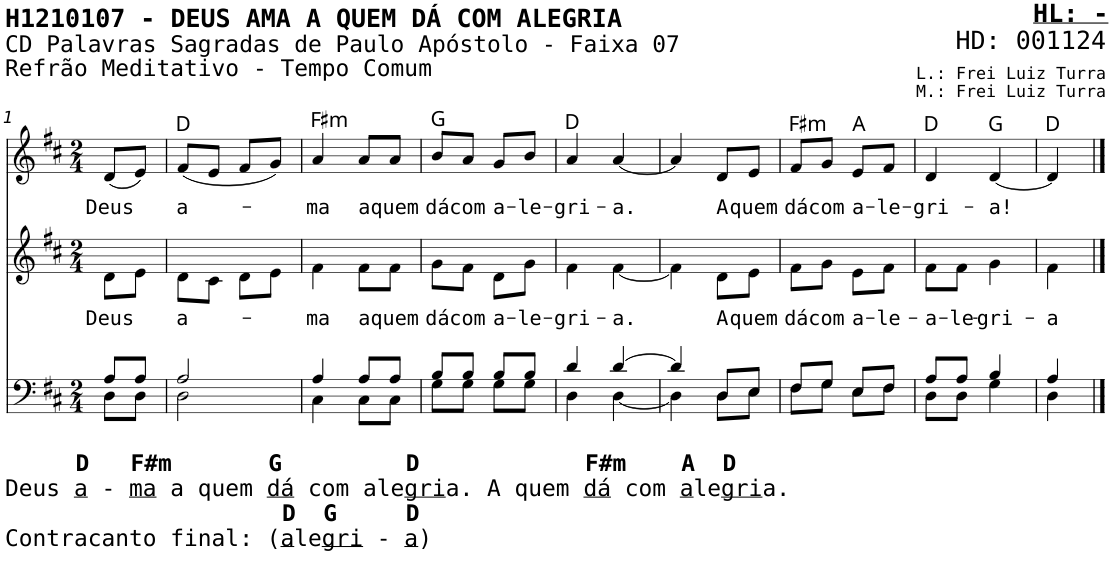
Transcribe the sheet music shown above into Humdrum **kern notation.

**kern	**kern	**text	**kern	**text	**harte
*part3	*part2	*part2	*part1	*part1	*part1
*staff3	*staff2	*staff2	*staff1	*staff1	*
*I"Homens	*I"Contralto	*	*I"Soprano	*	*
*	*	*	*I'S	*	*
*stria5	*stria5	*	*stria5	*	*
*clefF4	*clefG2	*	*clefG2	*	*
*k[f#c#]	*k[f#c#]	*	*k[f#c#]	*	*
*M2/4	*M2/4	*	*M2/4	*	*
=1	=1	=1	=1	=1	=1
*^	*^	*	*	*	*
*	*^	*	*	*	*	*	*
!LO:TX:b:B:t=D   F#m       G         D            F#m    A  D	!	!	!	!	!	!	!	!
!LO:TX:b:t=Deus	!	!	!	!	!	!	!	!
!LO:TX:b:t=a	!	!	!	!	!	!	!	!
!LO:TX:b:t=-	!	!	!	!	!	!	!	!
!LO:TX:b:t=ma	!	!	!	!	!	!	!	!
!LO:TX:b:t=a quem	!	!	!	!	!	!	!	!
!LO:TX:b:t=dá	!	!	!	!	!	!	!	!
!LO:TX:b:t=com ale	!	!	!	!	!	!	!	!
!LO:TX:b:t=gri	!	!	!	!	!	!	!	!
!LO:TX:b:t=a. A quem	!	!	!	!	!	!	!	!
!LO:TX:b:t=dá	!	!	!	!	!	!	!	!
!LO:TX:b:t=com	!	!	!	!	!	!	!	!
!LO:TX:b:t=a	!	!	!	!	!	!	!	!
!LO:TX:b:t=le	!	!	!	!	!	!	!	!
!LO:TX:b:t=gri	!	!	!	!	!	!	!	!
!LO:TX:b:t=a.	!	!	!	!	!	!	!	!
!LO:TX:b:B:t=D  G     D	!	!	!	!	!	!	!	!
!LO:TX:b:t=Contracanto final&colon; (	!	!	!	!	!	!	!	!
!LO:TX:b:t=a	!	!	!	!	!	!	!	!
!LO:TX:b:t=le	!	!	!	!	!	!	!	!
!LO:TX:b:t=gri	!	!	!	!	!	!	!	!
!LO:TX:b:t=-	!	!	!	!	!	!	!	!
!LO:TX:b:t=a	!	!	!	!	!	!	!	!
!LO:TX:b:t=)	!	!	!	!	!	!	!	!
!	!	!	!	!	!LO:LY:b	!	!LO:LY:b	!
2ryy	8A/L	8D\L	2ryy	8d\L	Deus	(8d/L	Deus	.
.	8A/J	8D\J	.	8e\J	.	8e/J)	.	.
.	4ryy	4ryy	.	4ryy	.	4ryy	.	.
=2	=2	=2	=2	=2	=2	=2	=2	=2
!	!	!	!	!	!LO:LY:b	!	!LO:LY:b	!
2ryy	2A/	2D\	2ryy	8d\L	a-	(8f#/L	a-	D:maj
.	.	.	.	8c#\J	.	8e/J	.	.
.	.	.	.	8d\L	.	8f#/L	.	.
.	.	.	.	8e\J	.	8g/J)	.	.
=3	=3	=3	=3	=3	=3	=3	=3	=3
!	!	!	!	!	!LO:LY:b	!	!LO:LY:b	!LO:H:kt=m
2ryy	4A/	4C#\	2ryy	4f#\	-ma	4a/	-ma	F#:min
!	!	!	!	!	!LO:LY:b	!	!LO:LY:b	!
.	8A/L	8C#\L	.	8f#\L	a	8a/L	a	.
!	!	!	!	!	!LO:LY:b	!	!LO:LY:b	!
.	8A/J	8C#\J	.	8f#\J	quem	8a/J	quem	.
=4	=4	=4	=4	=4	=4	=4	=4	=4
!	!	!	!	!	!LO:LY:b	!	!LO:LY:b	!
2ryy	8B/L	8G\L	2ryy	8g\L	dá	8b/L	dá	G:maj
!	!	!	!	!	!LO:LY:b	!	!LO:LY:b	!
.	8B/J	8G\J	.	8f#\J	com	8a/J	com	.
!	!	!	!	!	!LO:LY:b	!	!LO:LY:b	!
.	8B/L	8G\L	.	8d\L	a-	8g/L	a-	.
!	!	!	!	!	!LO:LY:b	!	!LO:LY:b	!
.	8B/J	8G\J	.	8g\J	-le-	8b/J	-le-	.
=5	=5	=5	=5	=5	=5	=5	=5	=5
!	!	!	!	!	!LO:LY:b	!	!LO:LY:b	!
2ryy	4d/	4D\	2ryy	4f#\	-gri-	4a/	-gri-	D:maj
!	!	!	!	!	!LO:LY:b	!	!LO:LY:b	!
.	[4d/	[4D\	.	[4f#\	-a.	[4a/	-a.	.
=6	=6	=6	=6	=6	=6	=6	=6	=6
2ryy	4d/]	4D\]	2ryy	4f#\]	.	4a/]	.	.
!	!	!	!	!	!LO:LY:b	!	!LO:LY:b	!
.	8D/L	8D\L	.	8d\L	A	8d/L	A	.
!	!	!	!	!	!LO:LY:b	!	!LO:LY:b	!
.	8E/J	8E\J	.	8e\J	quem	8e/J	quem	.
=7	=7	=7	=7	=7	=7	=7	=7	=7
!	!	!	!	!	!LO:LY:b	!	!LO:LY:b	!LO:H:kt=m
2ryy	8F#/L	8F#\L	2ryy	8f#\L	dá	8f#/L	dá	F#:min
!	!	!	!	!	!LO:LY:b	!	!LO:LY:b	!
.	8G/J	8G\J	.	8g\J	com	8g/J	com	.
!	!	!	!	!	!LO:LY:b	!	!LO:LY:b	!
.	8E/L	8E\L	.	8e\L	a-	8e/L	a-	A:maj
!	!	!	!	!	!LO:LY:b	!	!LO:LY:b	!
.	8F#/J	8F#\J	.	8f#\J	-le-	8f#/J	-le-	.
=8	=8	=8	=8	=8	=8	=8	=8	=8
!	!	!	!	!	!LO:LY:b	!	!LO:LY:b	!
2ryy	8A/L	8D\L	2ryy	8f#\L	a-	4d/	-gri-	D:maj
!	!	!	!	!	!LO:LY:b	!	!	!
.	8A/J	8D\J	.	8f#\J	-le-	.	.	.
!	!	!	!	!	!LO:LY:b	!	!LO:LY:b	!
.	4B/	4G\	.	4g\	-gri-	[4d/	-a!	G:maj
=9	=9	=9	=9	=9	=9	=9	=9	=9
!	!	!	!	!	!LO:LY:b	!	!	!
2ryy	4A/	4D\	2ryy	4f#\	-a	4d/]	.	D:maj
.	4ryy	4ryy	.	4ryy	.	4ryy	.	.
*v	*v	*v	*	*	*	*	*	*
*	*v	*v	*	*	*	*
==	==	==	==	==	==
*-	*-	*-	*-	*-	*-
